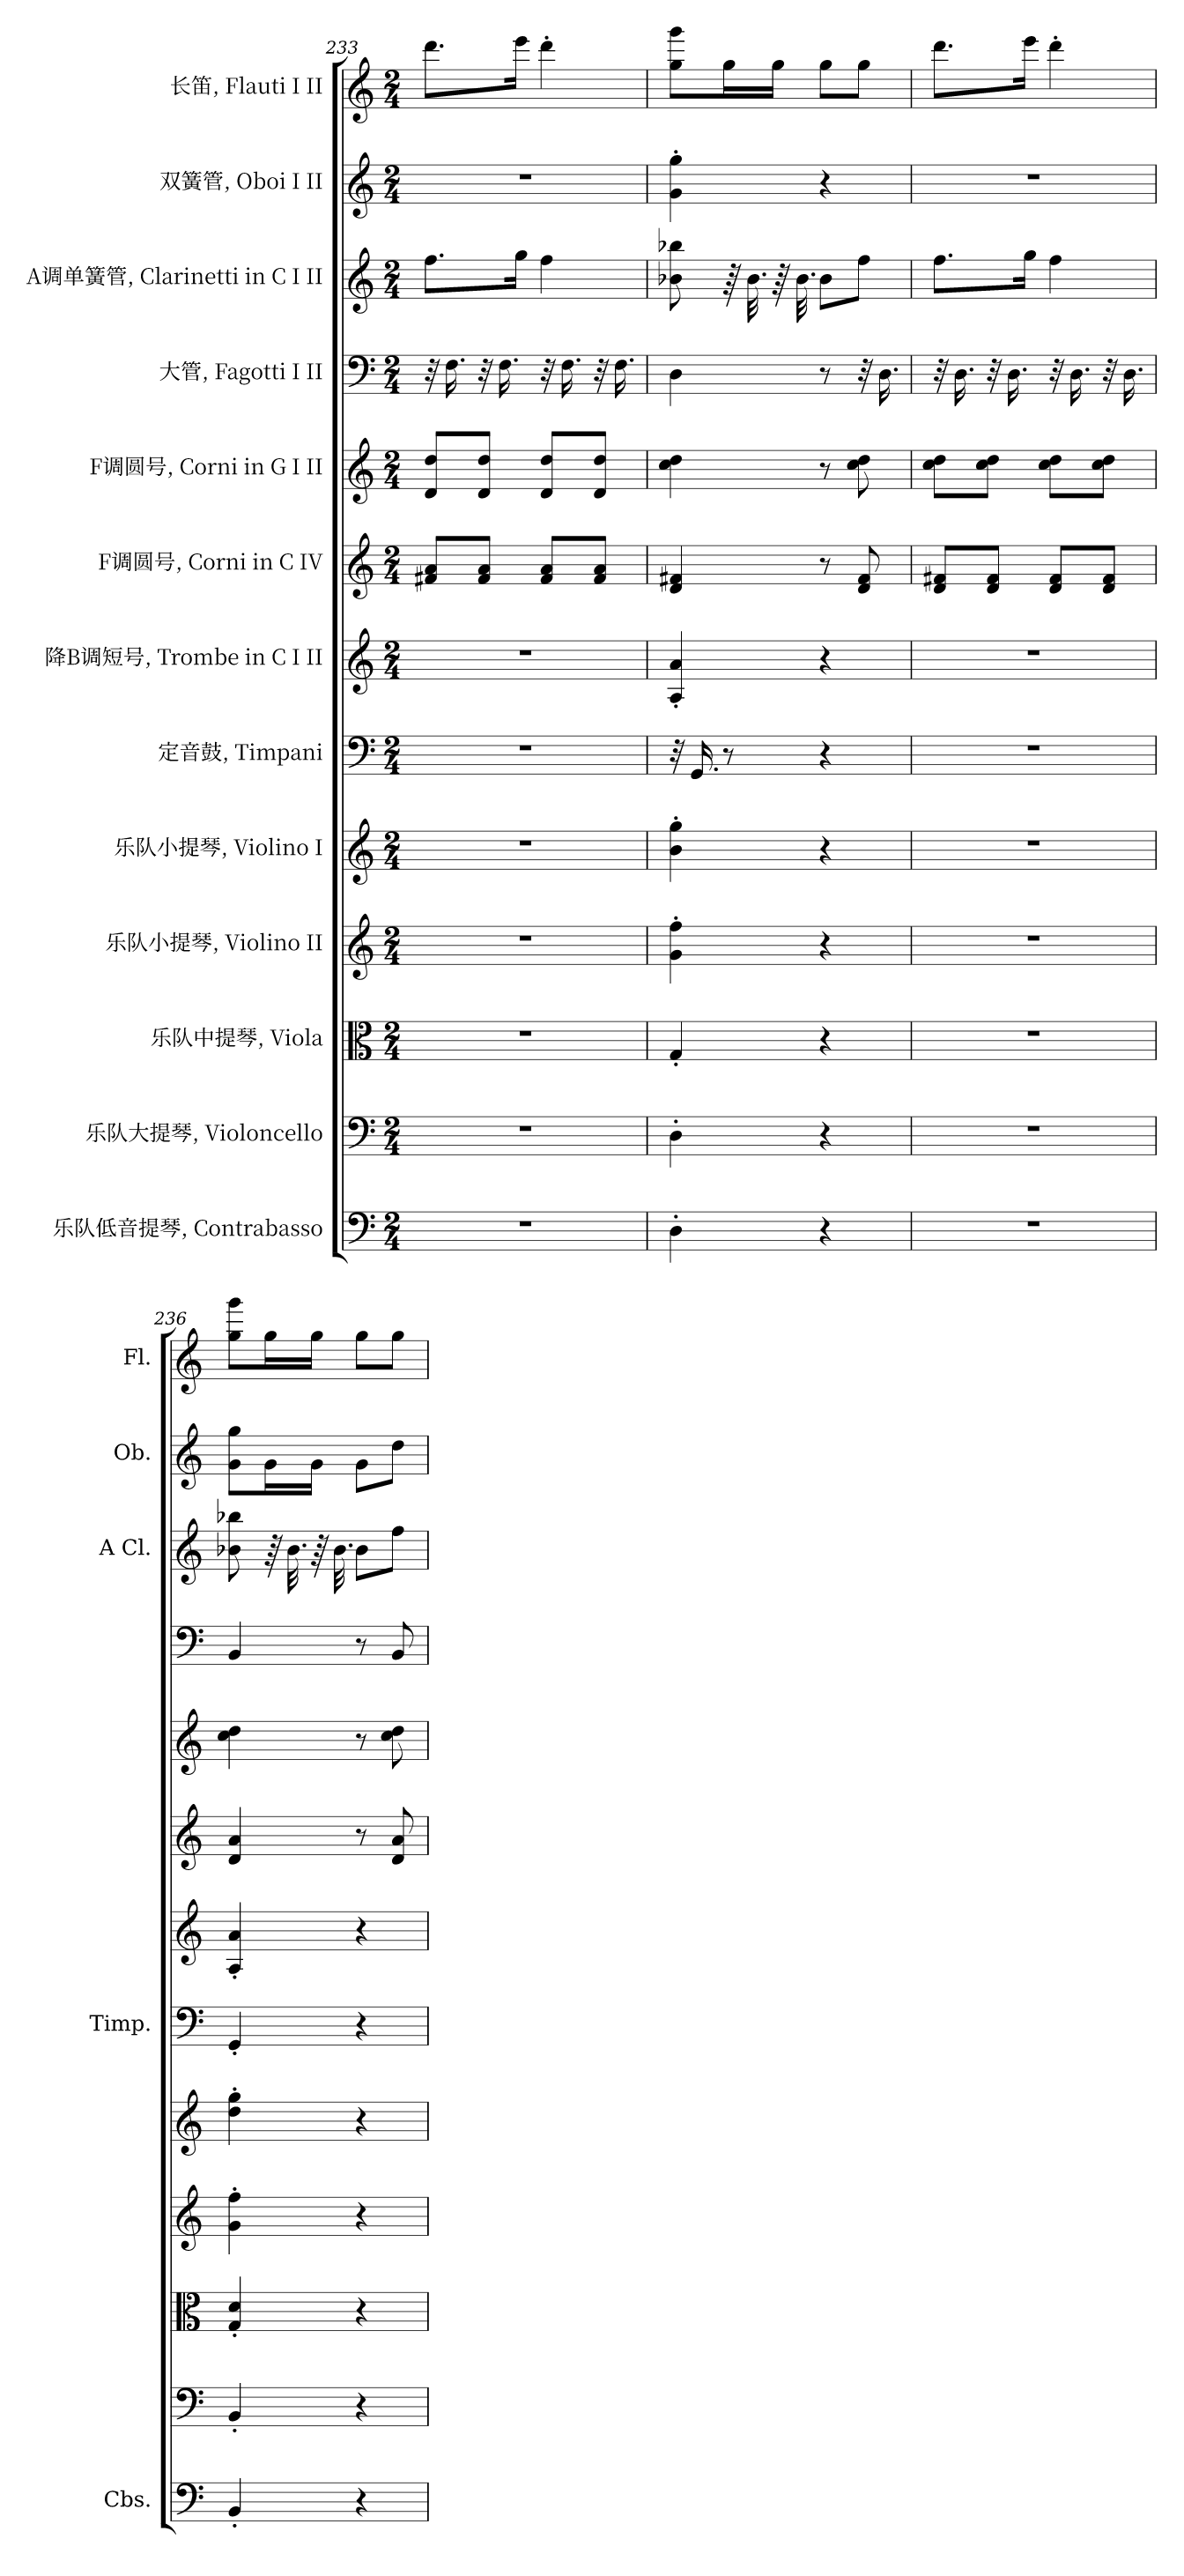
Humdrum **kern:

**kern	**kern	**kern	**kern	**kern	**kern	**kern	**kern	**kern	**kern	**kern	**kern	**kern
*part13	*part12	*part11	*part10	*part9	*part8	*part7	*part6	*part5	*part4	*part3	*part2	*part1
*staff13	*staff12	*staff11	*staff10	*staff9	*staff8	*staff7	*staff6	*staff5	*staff4	*staff3	*staff2	*staff1
*I"乐队低音提琴, Contrabasso	*I"乐队大提琴, Violoncello	*I"乐队中提琴, Viola	*I"乐队小提琴, Violino II	*I"乐队小提琴, Violino I	*I"定音鼓, Timpani	*I"降B调短号, Trombe in C I II	*I"F调圆号, Corni in C IV	*I"F调圆号, Corni in G I II	*I"大管, Fagotti I II	*I"A调单簧管, Clarinetti in C I II	*I"双簧管, Oboi I II	*I"长笛, Flauti I II
*I'Cbs.	*	*	*	*	*I'Timp.	*	*	*	*	*I'A Cl.	*I'Ob.	*I'Fl.
!!LO:PB:g=z
*clefF4	*clefF4	*clefC3	*clefG2	*clefG2	*clefF4	*clefG2	*clefG2	*clefG2	*clefF4	*clefG2	*clefG2	*clefG2
*ITrd7c12	*	*	*	*	*	*ITrd1c2	*ITrd4c7	*ITrd4c7	*	*ITrd2c3	*	*
*k[]	*k[]	*k[]	*k[]	*k[]	*k[]	*k[b-e-]	*k[b-]	*k[b-]	*k[]	*k[f#c#g#]	*k[]	*k[]
*M2/4	*M2/4	*M2/4	*M2/4	*M2/4	*M2/4	*M2/4	*M2/4	*M2/4	*M2/4	*M2/4	*M2/4	*M2/4
*MM128	*MM128	*MM128	*MM128	*MM128	*MM128	*MM128	*MM128	*MM128	*MM128	*MM128	*MM128	*MM128
=233	=233	=233	=233	=233	=233	=233	=233	=233	=233	=233	=233	=233
2r	2r	2r	2r	2r	2r	2r	8Bn/ 8d/L	8G/ 8g/L	32r	8.dd\L	2r	8.ddd\L
.	.	.	.	.	.	.	.	.	16.F\	.	.	.
.	.	.	.	.	.	.	8B/ 8d/J	8G/ 8g/J	32r	.	.	.
.	.	.	.	.	.	.	.	.	16.F\	.	.	.
.	.	.	.	.	.	.	.	.	.	16ee\Jk	.	16eee\Jk
*	*	*	*	*	*	*	*	*	*	*	*	*MM135
.	.	.	.	.	.	.	8B/ 8d/L	8G/ 8g/L	32r	4dd\	.	4ddd'\
.	.	.	.	.	.	.	.	.	16.F\	.	.	.
.	.	.	.	.	.	.	8B/ 8d/J	8G/ 8g/J	32r	.	.	.
.	.	.	.	.	.	.	.	.	16.F\	.	.	.
=234	=234	=234	=234	=234	=234	=234	=234	=234	=234	=234	=234	=234
*	*	*	*	*	*	*	*	*	*	*	*	*MM128
4DD'\	4D'\	4G'/	4g\' 4ff\'	4b\' 4gg\'	32r	4G/' 4g/'	4G/ 4Bn/	4f\ 4g\	4D\	8gn\ 8ggn\	4g\' 4gg\'	8gg\ 8ggg\L
.	.	.	.	.	16.GG/	.	.	.	.	.	.	.
.	.	.	.	.	8r	.	.	.	.	64r	.	16gg\L
.	.	.	.	.	.	.	.	.	.	32.g\	.	.
.	.	.	.	.	.	.	.	.	.	64r	.	16gg\JJ
.	.	.	.	.	.	.	.	.	.	32.g\	.	.
*	*	*	*	*	*	*	*	*	*	*	*	*MM135
4r	4r	4r	4r	4r	4r	4r	8r	8r	8r	8g\L	4r	8gg\L
.	.	.	.	.	.	.	8G/ 8B/	8f\ 8g\	32r	8dd\J	.	8gg\J
.	.	.	.	.	.	.	.	.	16.D\	.	.	.
=235	=235	=235	=235	=235	=235	=235	=235	=235	=235	=235	=235	=235
*	*	*	*	*	*	*	*	*	*	*	*	*MM128
2r	2r	2r	2r	2r	2r	2r	8G/ 8Bn/L	8f\ 8g\L	32r	8.dd\L	2r	8.ddd\L
.	.	.	.	.	.	.	.	.	16.D\	.	.	.
.	.	.	.	.	.	.	8G/ 8B/J	8f\ 8g\J	32r	.	.	.
.	.	.	.	.	.	.	.	.	16.D\	.	.	.
.	.	.	.	.	.	.	.	.	.	16ee\Jk	.	16eee\Jk
*	*	*	*	*	*	*	*	*	*	*	*	*MM135
.	.	.	.	.	.	.	8G/ 8B/L	8f\ 8g\L	32r	4dd\	.	4ddd'\
.	.	.	.	.	.	.	.	.	16.D\	.	.	.
.	.	.	.	.	.	.	8G/ 8B/J	8f\ 8g\J	32r	.	.	.
.	.	.	.	.	.	.	.	.	16.D\	.	.	.
!!LO:PB:g=z
=236	=236	=236	=236	=236	=236	=236	=236	=236	=236	=236	=236	=236
*	*	*	*	*	*	*	*	*	*	*	*	*MM128
4BBB'/	4BB'/	4G/' 4d/'	4g\' 4ff\'	4dd\' 4gg\'	4GG'/	4G/' 4g/'	4G/ 4d/	4f\ 4g\	4BB/	8gn\ 8ggn\	8g\ 8gg\L	8gg\ 8ggg\L
.	.	.	.	.	.	.	.	.	.	64r	16g\L	16gg\L
.	.	.	.	.	.	.	.	.	.	32.g\	.	.
.	.	.	.	.	.	.	.	.	.	64r	16g\JJ	16gg\JJ
.	.	.	.	.	.	.	.	.	.	32.g\	.	.
*	*	*	*	*	*	*	*	*	*	*	*	*MM135
4r	4r	4r	4r	4r	4r	4r	8r	8r	8r	8g\L	8g\L	8gg\L
.	.	.	.	.	.	.	8G/ 8d/	8f\ 8g\	8BB/	8dd\J	8dd\J	8gg\J
=	=	=	=	=	=	=	=	=	=	=	=	=
*-	*-	*-	*-	*-	*-	*-	*-	*-	*-	*-	*-	*-
